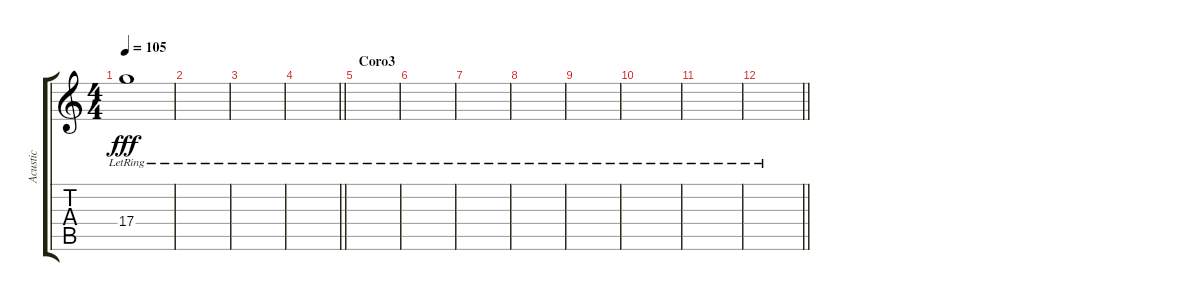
\track ("Acustic" "Acustic") {instrument acousticguitarsteel}
\staff {score tabs}
\tuning (E4 B3 G3 D3 A2 E2) {hide}
\ts (4 4)
\tempo 105
\clef g2
\ks c
17.4{lr}.1{dy fff} |
|
|
\barLineRight lightlight
|
\section ("" "Coro3")
|
|
|
|
|
|
|
\barLineRight lightlight
